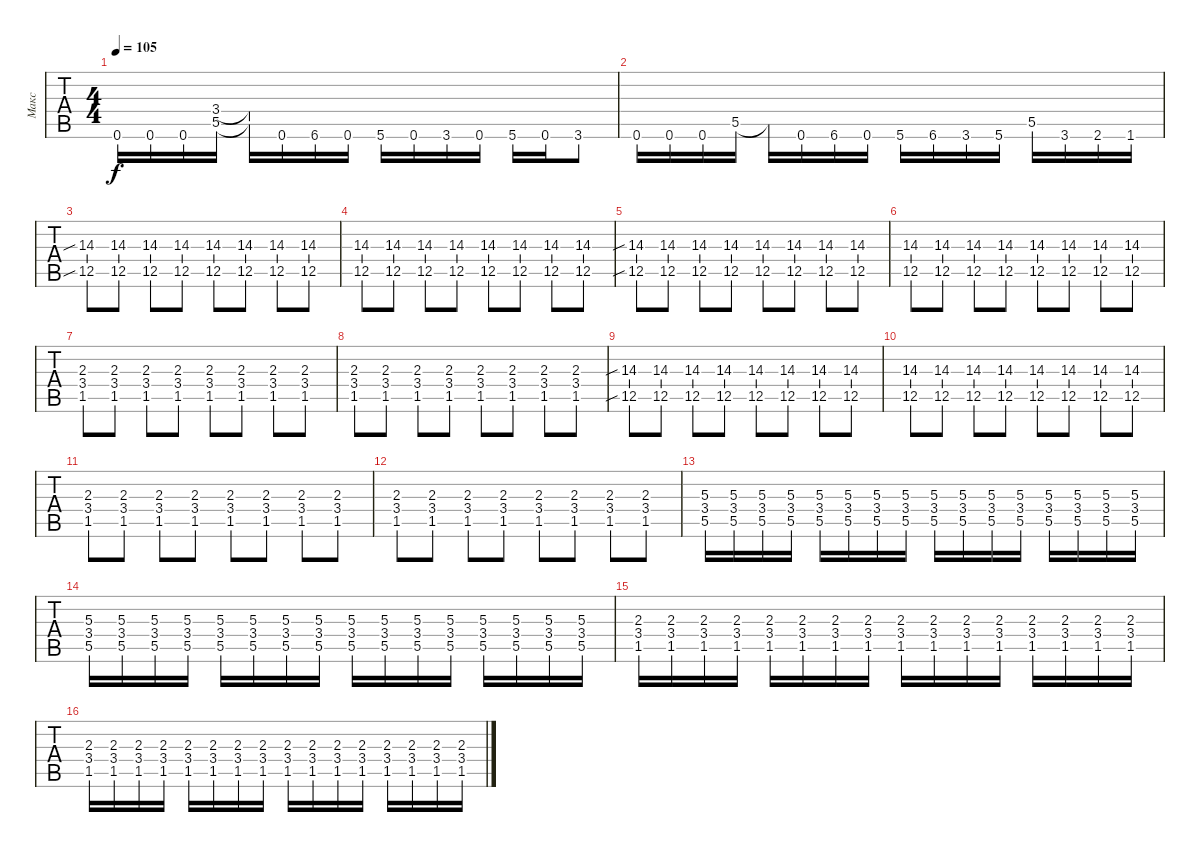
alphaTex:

\track ("Макс" "Макс") {instrument distortionguitar}
\staff {tabs}
\tuning (Eb4 Bb3 Gb3 Db3 Ab2 Db2) {hide}
\ts (4 4)
\tempo 105
\clef g2
\ks c
0.6.16{dy f} 0.6.16 0.6.16 (3.4 5.5).16 (3.4{t} 5.5{t}).16 0.6.16 6.6.16 0.6.16 5.6.16 0.6.16 3.6.16 0.6.16 5.6.16 0.6.16 3.6.8 |
0.6.16 0.6.16 0.6.16 5.5.16 5.5{t}.16 0.6.16 6.6.16 0.6.16 5.6.16 6.6.16 3.6.16 5.6.16 5.5.16 3.6.16 2.6.16 1.6.16 |
(14.3{sib} 12.5{sib}).8{instrument overdrivenguitar} (14.3 12.5).8 (14.3 12.5).8 (14.3 12.5).8 (14.3 12.5).8 (14.3 12.5).8 (14.3 12.5).8 (14.3 12.5).8 |
(14.3 12.5).8 (14.3 12.5).8 (14.3 12.5).8 (14.3 12.5).8 (14.3 12.5).8 (14.3 12.5).8 (14.3 12.5).8 (14.3 12.5).8 |
(14.3{sib} 12.5{sib}).8{instrument overdrivenguitar} (14.3 12.5).8 (14.3 12.5).8 (14.3 12.5).8 (14.3 12.5).8 (14.3 12.5).8 (14.3 12.5).8 (14.3 12.5).8 |
(14.3 12.5).8 (14.3 12.5).8 (14.3 12.5).8 (14.3 12.5).8 (14.3 12.5).8 (14.3 12.5).8 (14.3 12.5).8 (14.3 12.5).8 |
(2.3 3.4 1.5).8 (2.3 3.4 1.5).8 (2.3 3.4 1.5).8 (2.3 3.4 1.5).8 (2.3 3.4 1.5).8 (2.3 3.4 1.5).8 (2.3 3.4 1.5).8 (2.3 3.4 1.5).8 |
(2.3 3.4 1.5).8 (2.3 3.4 1.5).8 (2.3 3.4 1.5).8 (2.3 3.4 1.5).8 (2.3 3.4 1.5).8 (2.3 3.4 1.5).8 (2.3 3.4 1.5).8 (2.3 3.4 1.5).8 |
(14.3{sib} 12.5{sib}).8{instrument overdrivenguitar} (14.3 12.5).8 (14.3 12.5).8 (14.3 12.5).8 (14.3 12.5).8 (14.3 12.5).8 (14.3 12.5).8 (14.3 12.5).8 |
(14.3 12.5).8 (14.3 12.5).8 (14.3 12.5).8 (14.3 12.5).8 (14.3 12.5).8 (14.3 12.5).8 (14.3 12.5).8 (14.3 12.5).8 |
(2.3 3.4 1.5).8 (2.3 3.4 1.5).8 (2.3 3.4 1.5).8 (2.3 3.4 1.5).8 (2.3 3.4 1.5).8 (2.3 3.4 1.5).8 (2.3 3.4 1.5).8 (2.3 3.4 1.5).8 |
(2.3 3.4 1.5).8 (2.3 3.4 1.5).8 (2.3 3.4 1.5).8 (2.3 3.4 1.5).8 (2.3 3.4 1.5).8 (2.3 3.4 1.5).8 (2.3 3.4 1.5).8 (2.3 3.4 1.5).8 |
(5.3 3.4 5.5).16{instrument distortionguitar} (5.3 3.4 5.5).16 (5.3 3.4 5.5).16 (5.3 3.4 5.5).16 (5.3 3.4 5.5).16 (5.3 3.4 5.5).16 (5.3 3.4 5.5).16 (5.3 3.4 5.5).16 (5.3 3.4 5.5).16 (5.3 3.4 5.5).16 (5.3 3.4 5.5).16 (5.3 3.4 5.5).16 (5.3 3.4 5.5).16 (5.3 3.4 5.5).16 (5.3 3.4 5.5).16 (5.3 3.4 5.5).16 |
(5.3 3.4 5.5).16{instrument distortionguitar} (5.3 3.4 5.5).16 (5.3 3.4 5.5).16 (5.3 3.4 5.5).16 (5.3 3.4 5.5).16 (5.3 3.4 5.5).16 (5.3 3.4 5.5).16 (5.3 3.4 5.5).16 (5.3 3.4 5.5).16 (5.3 3.4 5.5).16 (5.3 3.4 5.5).16 (5.3 3.4 5.5).16 (5.3 3.4 5.5).16 (5.3 3.4 5.5).16 (5.3 3.4 5.5).16 (5.3 3.4 5.5).16 |
(2.3 3.4 1.5).16 (2.3 3.4 1.5).16 (2.3 3.4 1.5).16 (2.3 3.4 1.5).16 (2.3 3.4 1.5).16 (2.3 3.4 1.5).16 (2.3 3.4 1.5).16 (2.3 3.4 1.5).16 (2.3 3.4 1.5).16 (2.3 3.4 1.5).16 (2.3 3.4 1.5).16 (2.3 3.4 1.5).16 (2.3 3.4 1.5).16 (2.3 3.4 1.5).16 (2.3 3.4 1.5).16 (2.3 3.4 1.5).16 |
(2.3 3.4 1.5).16 (2.3 3.4 1.5).16 (2.3 3.4 1.5).16 (2.3 3.4 1.5).16 (2.3 3.4 1.5).16 (2.3 3.4 1.5).16 (2.3 3.4 1.5).16 (2.3 3.4 1.5).16 (2.3 3.4 1.5).16 (2.3 3.4 1.5).16 (2.3 3.4 1.5).16 (2.3 3.4 1.5).16 (2.3 3.4 1.5).16 (2.3 3.4 1.5).16 (2.3 3.4 1.5).16 (2.3 3.4 1.5).16
